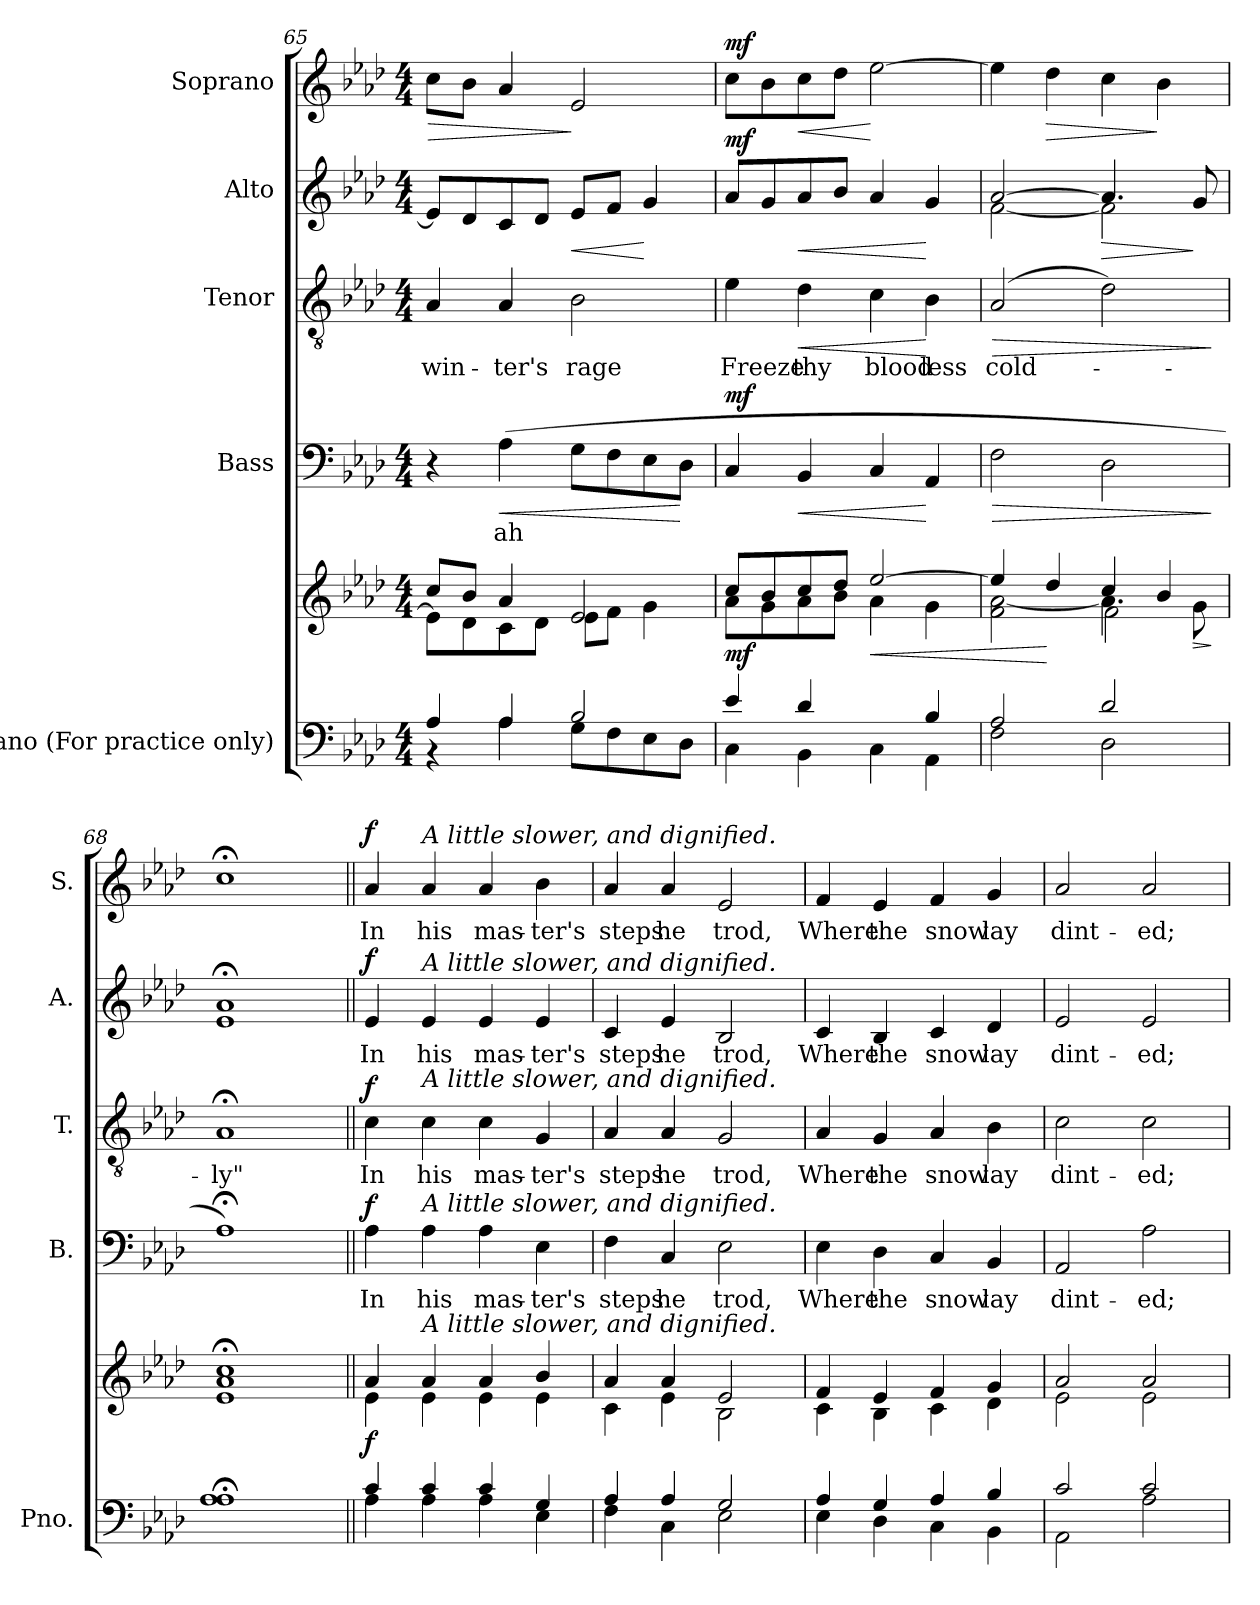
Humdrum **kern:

**kern	**kern	**dynam	**kern	**text	**dynam	**kern	**text	**dynam	**kern	**text	**dynam	**kern	**text	**dynam
*part5	*part5	*part5	*part4	*part4	*part4	*part3	*part3	*part3	*part2	*part2	*part2	*part1	*part1	*part1
*staff6	*staff5	*staff5/6	*staff4	*staff4	*staff4	*staff3	*staff3	*staff3	*staff2	*staff2	*staff2	*staff1	*staff1	*staff1
*I"Piano (For practice only)	*	*	*I"Bass	*	*	*I"Tenor	*	*	*I"Alto	*	*	*I"Soprano	*	*
*I'Pno.	*	*	*I'B.	*	*	*I'T.	*	*	*I'A.	*	*	*I'S.	*	*
*clefF4	*clefG2	*	*clefF4	*	*	*clefGv2	*	*	*clefG2	*	*	*clefG2	*	*
*	*	*	*	*	*	*ITrd7c12	*	*	*	*	*	*	*	*
*k[b-e-a-d-]	*k[b-e-a-d-]	*	*k[b-e-a-d-]	*	*	*k[b-e-a-d-]	*	*	*k[b-e-a-d-]	*	*	*k[b-e-a-d-]	*	*
*A-:	*A-:	*	*A-:	*	*	*A-:	*	*	*A-:	*	*	*A-:	*	*
*M4/4	*M4/4	*	*M4/4	*	*	*M4/4	*	*	*M4/4	*	*	*M4/4	*	*
=65	=65	=65	=65	=65	=65	=65	=65	=65	=65	=65	=65	=65	=65	=65
*^	*^	*	*	*	*	*	*	*	*	*	*	*	*	*
!	!	!	!	!	!	!	!	!	!LO:LY:b:color=#000000	!	!	!	!	!	!	!LO:HP:b
4A-i/	4r	8cci/L	8e-i\L]	.	4r	.	.	4AA-i/	win-	.	8e-i/L]	.	.	8cci\L	.	>
.	.	8b-i/J	8d-i\	.	.	.	.	.	.	.	8d-i/	.	.	8b-i\J	.	.
!	!	!	!	!	!	!LO:LY:b:color=#000000	!LO:HP:b	!	!	!	!	!	!	!	!	!
!	!	!	!	!	!	!	!	!	!LO:LY:b:color=#000000	!	!	!	!	!	!	!
4A-i/	4A-i\	4a-i/	8ci\	.	(4A-i\	ah	<	4AA-i/	-ter's	.	8ci/	.	.	4a-i/	.	.
.	.	.	8d-i\J	.	.	.	.	.	.	.	8d-i/J	.	.	.	.	.
!	!	!	!	!	!	!	!	!	!LO:LY:b:color=#000000	!	!	!	!LO:HP:b	!	!	!
2B-i/	8Gi\L	2e-i/	8e-i\L	.	8Gi\L	.	.	2BB-i\	rage	.	8e-i/L	.	<	2e-i/	.	]
.	8Fi\	.	8fi\J	.	8Fi\	.	.	.	.	.	8fi/J	.	.	.	.	.
.	8E-i\	.	4gi\	.	8E-i\	.	.	.	.	.	4gi/	.	[	.	.	.
.	8D-i\J	.	.	.	8D-i\J	.	[	.	.	.	.	.	.	.	.	.
=66	=66	=66	=66	=66	=66	=66	=66	=66	=66	=66	=66	=66	=66	=66	=66	=66
!	!	!	!	!	!	!	!	!	!LO:LY:b:color=#000000	!	!	!	!	!	!	!
4e-i/	4Ci\	8cci/L	8a-i\L	mf	4Ci/	.	mf	4E-i\	Freeze	.	8a-i/L	.	mf	8cci\L	.	mf
.	.	8b-i/	8gi\	.	.	.	.	.	.	.	8gi/	.	.	8b-i\	.	.
!	!	!	!	!	!	!	!LO:HP:b	!	!	!	!	!	!	!	!	!
!	!	!	!	!	!	!	!	!	!LO:LY:b:color=#000000	!LO:HP:b	!	!	!LO:HP:b	!	!	!LO:HP:b
4d-i/	4BB-i\	8cci/	8a-i\	.	4BB-i/	.	<	4D-i\	thy	<	8a-i/	.	<	8cci\	.	<
.	.	8dd-i/J	8b-i\J	.	.	.	.	.	.	.	8b-i/J	.	.	8dd-i\J	.	.
!	!	!	!	!LO:HP:b	!	!	!	!	!	!	!	!	!	!	!	!
!	!	!	!	!	!	!	!	!	!LO:LY:b:color=#000000	!	!	!	!	!	!	!
4ryy	4Ci\	[2ee-i/	4a-i\	<	4Ci/	.	.	4Ci\	blood	.	4a-i/	.	.	[2ee-i\	.	[
!	!	!	!	!	!	!	!	!	!LO:LY:b:color=#000000	!	!	!	!	!	!	!
4B-i/	4AA-i\	.	4gi\	.	4AA-i/	.	[	4BB-i\	less	[	4gi/	.	[	.	.	.
!!LO:LB:g=z
=67	=67	=67	=67	=67	=67	=67	=67	=67	=67	=67	=67	=67	=67	=67	=67	=67
*	*	*	*^	*	*	*	*	*	*	*	*	*	*	*	*	*
!	!	!	!	!	!	!	!	!LO:HP:b	!	!	!	!	!	!	!	!	!
!	!	!	!	!	!	!	!	!	!	!LO:LY:b:color=#000000	!LO:HP:b	!	!	!	!	!	!
*	*	*	*	*	*	*	*	*	*	*	*	*^	*	*	*	*	*
2A-i/	2Fi\	4ee-i/]	2fi\ [2a-i	2ryy	.	2Fi\	.	>	(2AA-i/	cold-	>	[2a-i/	[2fi\	.	.	4ee-i\]	.	.
!	!	!	!	!	!	!	!	!	!	!	!	!	!	!	!	!	!	!LO:HP:b
.	.	4dd-i/	.	.	[	.	.	.	.	.	.	.	.	.	.	4dd-i\	.	>
!	!	!	!	!	!	!	!	!	!	!	!	!	!	!	!LO:HP:b	!	!	!
2d-i/	2D-i\	4cci/	4.a-i\]	2fi\	.	2D-i\	.	.	2D-i\)	.	.	4.a-i/]	2fi\]	.	>	4cci\	.	.
.	.	4b-i/	.	.	.	.	.	.	.	.	.	.	.	.	.	4b-i\	.	]
!	!	!	!	!	!LO:HP:b	!	!	!	!	!	!	!	!	!	!	!	!	!
.	.	.	8gi\	.	>	.	.	.	.	.	.	8gi/	.	.	]	.	.	.
*v	*v	*	*	*	*	*	*	*	*	*	*	*v	*v	*	*	*	*	*
*	*v	*v	*v	*	*	*	*	*	*	*	*	*	*	*	*	*
.	.	]	.	.	]	.	.	]	.	.	.	.	.	.
=68	=68	=68	=68	=68	=68	=68	=68	=68	=68	=68	=68	=68	=68	=68
!	!	!	!	!	!	!	!LO:LY:b:color=#000000	!	!	!	!	!	!	!
1A-i; 1A-i;	1e-i; 1a-i; 1cci;	.	1A-;i)	.	.	1AA-;i	-ly"	.	1e-i; 1a-i;	.	.	1cc;i	.	.
=69||	=69||	=69||	=69||	=69||	=69||	=69||	=69||	=69||	=69||	=69||	=69||	=69||	=69||	=69||
*^	*^	*	*	*	*	*	*	*	*	*	*	*	*	*
!	!	!	!	!	!	!LO:LY:b:color=#000000	!	!	!	!	!	!	!	!	!	!
!	!	!	!	!	!	!	!	!	!LO:LY:b:color=#000000	!	!	!	!	!	!	!
!	!	!	!	!	!	!	!	!	!	!	!	!LO:LY:b:color=#000000	!	!	!	!
!	!	!	!	!	!	!	!	!	!	!	!	!	!	!	!LO:LY:b:color=#000000	!
4ci/	4A-i\	4a-i/	4e-i\	f	4A-i\	In	f	4Ci\	In	f	4e-i/	In	f	4a-i/	In	f
!	!	!	!	!	!	!LO:LY:b:color=#000000	!	!	!	!	!	!	!	!	!	!
!	!	!	!	!	!	!	!	!	!LO:LY:b:color=#000000	!	!	!	!	!	!	!
!	!	!	!	!	!	!	!	!	!	!	!	!LO:LY:b:color=#000000	!	!	!	!
!	!	!	!	!	!	!	!	!	!	!	!	!	!	!LO:TX:a:i:t=A little slower, and dignified.	!	!
!	!	!	!	!	!	!	!	!	!	!	!LO:TX:a:i:t=A little slower, and dignified.	!	!	!	!	!
!	!	!	!	!	!	!	!	!LO:TX:a:i:t=A little slower, and dignified.	!	!	!	!	!	!	!	!
!	!	!	!	!	!LO:TX:a:i:t=A little slower, and dignified.	!	!	!	!	!	!	!	!	!	!	!
!	!	!LO:TX:a:i:t=A little slower, and dignified.	!	!	!	!	!	!	!	!	!	!	!	!	!	!
!	!	!	!	!	!	!	!	!	!	!	!	!	!	!	!LO:LY:b:color=#000000	!
4ci/	4A-i\	4a-i/	4e-i\	.	4A-i\	his	.	4Ci\	his	.	4e-i/	his	.	4a-i/	his	.
!	!	!	!	!	!	!LO:LY:b:color=#000000	!	!	!	!	!	!	!	!	!	!
!	!	!	!	!	!	!	!	!	!LO:LY:b:color=#000000	!	!	!	!	!	!	!
!	!	!	!	!	!	!	!	!	!	!	!	!LO:LY:b:color=#000000	!	!	!	!
!	!	!	!	!	!	!	!	!	!	!	!	!	!	!	!LO:LY:b:color=#000000	!
4ci/	4A-i\	4a-i/	4e-i\	.	4A-i\	mas-	.	4Ci\	mas-	.	4e-i/	mas-	.	4a-i/	mas-	.
!	!	!	!	!	!	!LO:LY:b:color=#000000	!	!	!	!	!	!	!	!	!	!
!	!	!	!	!	!	!	!	!	!LO:LY:b:color=#000000	!	!	!	!	!	!	!
!	!	!	!	!	!	!	!	!	!	!	!	!LO:LY:b:color=#000000	!	!	!	!
!	!	!	!	!	!	!	!	!	!	!	!	!	!	!	!LO:LY:b:color=#000000	!
4Gi/	4E-i\	4b-i/	4e-i\	.	4E-i\	-ter's	.	4GGi/	-ter's	.	4e-i/	-ter's	.	4b-i\	-ter's	.
=70	=70	=70	=70	=70	=70	=70	=70	=70	=70	=70	=70	=70	=70	=70	=70	=70
!	!	!	!	!	!	!LO:LY:b:color=#000000	!	!	!	!	!	!	!	!	!	!
!	!	!	!	!	!	!	!	!	!LO:LY:b:color=#000000	!	!	!	!	!	!	!
!	!	!	!	!	!	!	!	!	!	!	!	!LO:LY:b:color=#000000	!	!	!	!
!	!	!	!	!	!	!	!	!	!	!	!	!	!	!	!LO:LY:b:color=#000000	!
4A-i/	4Fi\	4a-i/	4ci\	.	4Fi\	steps	.	4AA-i/	steps	.	4ci/	steps	.	4a-i/	steps	.
!	!	!	!	!	!	!LO:LY:b:color=#000000	!	!	!	!	!	!	!	!	!	!
!	!	!	!	!	!	!	!	!	!LO:LY:b:color=#000000	!	!	!	!	!	!	!
!	!	!	!	!	!	!	!	!	!	!	!	!LO:LY:b:color=#000000	!	!	!	!
!	!	!	!	!	!	!	!	!	!	!	!	!	!	!	!LO:LY:b:color=#000000	!
4A-i/	4Ci\	4a-i/	4e-i\	.	4Ci/	he	.	4AA-i/	he	.	4e-i/	he	.	4a-i/	he	.
!	!	!	!	!	!	!LO:LY:b:color=#000000	!	!	!	!	!	!	!	!	!	!
!	!	!	!	!	!	!	!	!	!LO:LY:b:color=#000000	!	!	!	!	!	!	!
!	!	!	!	!	!	!	!	!	!	!	!	!LO:LY:b:color=#000000	!	!	!	!
!	!	!	!	!	!	!	!	!	!	!	!	!	!	!	!LO:LY:b:color=#000000	!
2Gi/	2E-i\	2e-i/	2B-i\	.	2E-i\	trod,	.	2GGi/	trod,	.	2B-i/	trod,	.	2e-i/	trod,	.
=71	=71	=71	=71	=71	=71	=71	=71	=71	=71	=71	=71	=71	=71	=71	=71	=71
!	!	!	!	!	!	!LO:LY:b:color=#000000	!	!	!	!	!	!	!	!	!	!
!	!	!	!	!	!	!	!	!	!LO:LY:b:color=#000000	!	!	!	!	!	!	!
!	!	!	!	!	!	!	!	!	!	!	!	!LO:LY:b:color=#000000	!	!	!	!
!	!	!	!	!	!	!	!	!	!	!	!	!	!	!	!LO:LY:b:color=#000000	!
4A-i/	4E-i\	4fi/	4ci\	.	4E-i\	Where	.	4AA-i/	Where	.	4ci/	Where	.	4fi/	Where	.
!	!	!	!	!	!	!LO:LY:b:color=#000000	!	!	!	!	!	!	!	!	!	!
!	!	!	!	!	!	!	!	!	!LO:LY:b:color=#000000	!	!	!	!	!	!	!
!	!	!	!	!	!	!	!	!	!	!	!	!LO:LY:b:color=#000000	!	!	!	!
!	!	!	!	!	!	!	!	!	!	!	!	!	!	!	!LO:LY:b:color=#000000	!
4Gi/	4D-i\	4e-i/	4B-i\	.	4D-i\	the	.	4GGi/	the	.	4B-i/	the	.	4e-i/	the	.
!	!	!	!	!	!	!LO:LY:b:color=#000000	!	!	!	!	!	!	!	!	!	!
!	!	!	!	!	!	!	!	!	!LO:LY:b:color=#000000	!	!	!	!	!	!	!
!	!	!	!	!	!	!	!	!	!	!	!	!LO:LY:b:color=#000000	!	!	!	!
!	!	!	!	!	!	!	!	!	!	!	!	!	!	!	!LO:LY:b:color=#000000	!
4A-i/	4Ci\	4fi/	4ci\	.	4Ci/	snow	.	4AA-i/	snow	.	4ci/	snow	.	4fi/	snow	.
!	!	!	!	!	!	!LO:LY:b:color=#000000	!	!	!	!	!	!	!	!	!	!
!	!	!	!	!	!	!	!	!	!LO:LY:b:color=#000000	!	!	!	!	!	!	!
!	!	!	!	!	!	!	!	!	!	!	!	!LO:LY:b:color=#000000	!	!	!	!
!	!	!	!	!	!	!	!	!	!	!	!	!	!	!	!LO:LY:b:color=#000000	!
4B-i/	4BB-i\	4gi/	4d-i\	.	4BB-i/	lay	.	4BB-i\	lay	.	4d-i/	lay	.	4gi/	lay	.
=72	=72	=72	=72	=72	=72	=72	=72	=72	=72	=72	=72	=72	=72	=72	=72	=72
!	!	!	!	!	!	!LO:LY:b:color=#000000	!	!	!	!	!	!	!	!	!	!
!	!	!	!	!	!	!	!	!	!LO:LY:b:color=#000000	!	!	!	!	!	!	!
!	!	!	!	!	!	!	!	!	!	!	!	!LO:LY:b:color=#000000	!	!	!	!
!	!	!	!	!	!	!	!	!	!	!	!	!	!	!	!LO:LY:b:color=#000000	!
2ci/	2AA-i\	2a-i/	2e-i\	.	2AA-i/	dint-	.	2Ci\	dint-	.	2e-i/	dint-	.	2a-i/	dint-	.
!	!	!	!	!	!	!LO:LY:b:color=#000000	!	!	!	!	!	!	!	!	!	!
!	!	!	!	!	!	!	!	!	!LO:LY:b:color=#000000	!	!	!	!	!	!	!
!	!	!	!	!	!	!	!	!	!	!	!	!LO:LY:b:color=#000000	!	!	!	!
!	!	!	!	!	!	!	!	!	!	!	!	!	!	!	!LO:LY:b:color=#000000	!
2ci/	2A-i\	2a-i/	2e-i\	.	2A-i\	-ed;	.	2Ci\	-ed;	.	2e-i/	-ed;	.	2a-i/	-ed;	.
*v	*v	*	*	*	*	*	*	*	*	*	*	*	*	*	*	*
*	*v	*v	*	*	*	*	*	*	*	*	*	*	*	*	*
=	=	=	=	=	=	=	=	=	=	=	=	=	=	=
*-	*-	*-	*-	*-	*-	*-	*-	*-	*-	*-	*-	*-	*-	*-
